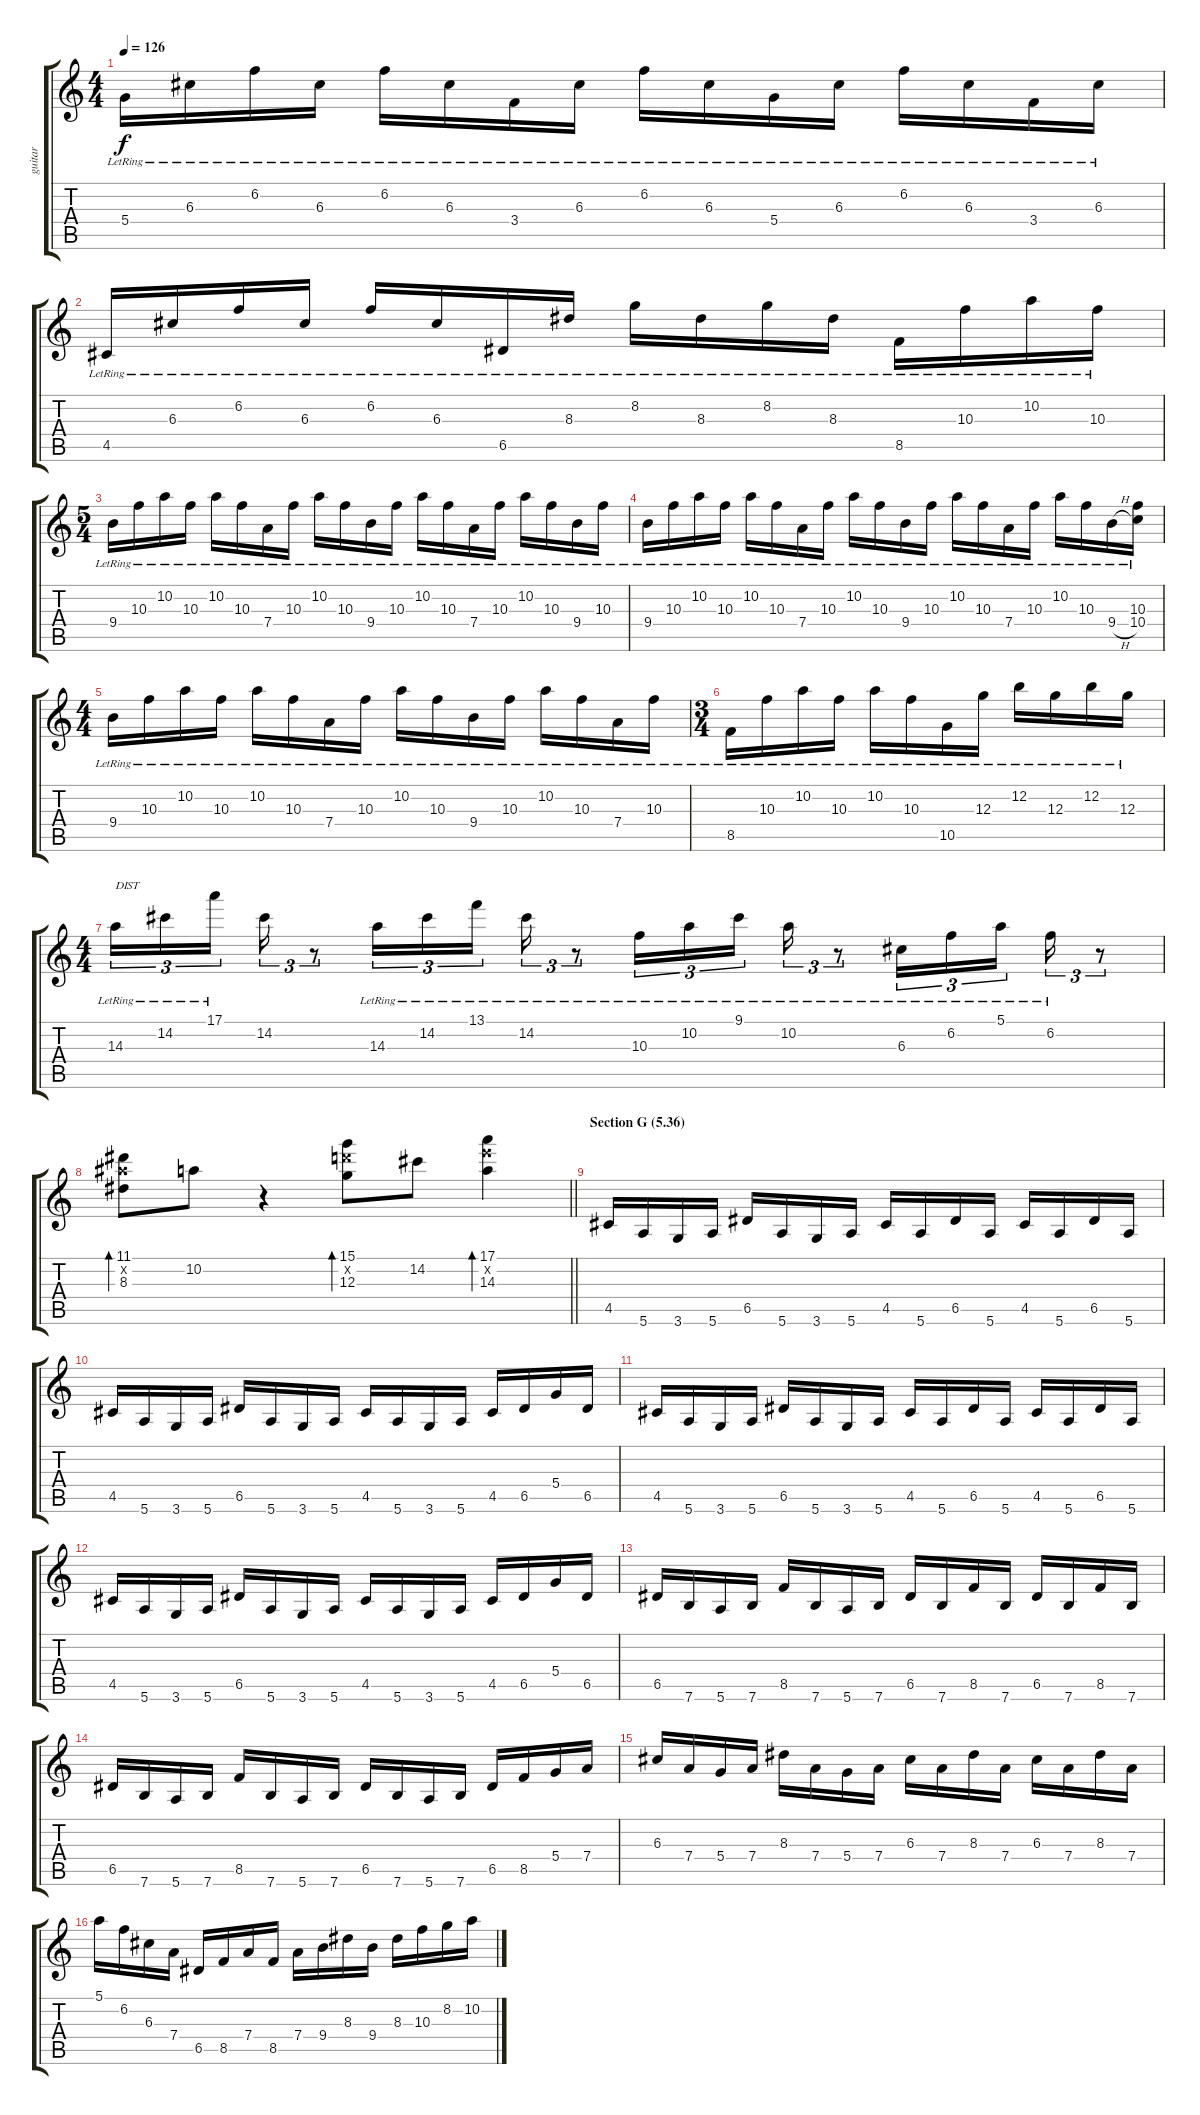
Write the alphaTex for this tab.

\track ("guitar" "guitar") {instrument electricguitarjazz}
\staff {score tabs}
\tuning (E4 B3 G3 D3 A2 E2) {hide}
\ts (4 4)
\tempo 126
\clef g2
\ks c
5.4{lr}.16{dy f} 6.3{lr}.16 6.2{lr}.16 6.3{lr}.16 6.2{lr}.16 6.3{lr}.16 3.4{lr}.16 6.3{lr}.16 6.2{lr}.16 6.3{lr}.16 5.4{lr}.16 6.3{lr}.16 6.2{lr}.16 6.3{lr}.16 3.4{lr}.16 6.3{lr}.16 |
4.5{lr}.16 6.3{lr}.16 6.2{lr}.16 6.3{lr}.16 6.2{lr}.16 6.3{lr}.16 6.5{lr}.16 8.3{lr}.16 8.2{lr}.16 8.3{lr}.16 8.2{lr}.16 8.3{lr}.16 8.5{lr}.16 10.3{lr}.16 10.2{lr}.16 10.3{lr}.16 |
\ts (5 4)
9.4{lr}.16 10.3{lr}.16 10.2{lr}.16 10.3{lr}.16 10.2{lr}.16 10.3{lr}.16 7.4{lr}.16 10.3{lr}.16 10.2{lr}.16 10.3{lr}.16 9.4{lr}.16 10.3{lr}.16 10.2{lr}.16 10.3{lr}.16 7.4{lr}.16 10.3{lr}.16 10.2{lr}.16 10.3{lr}.16 9.4{lr}.16 10.3{lr}.16 |
9.4{lr}.16 10.3{lr}.16 10.2{lr}.16 10.3{lr}.16 10.2{lr}.16 10.3{lr}.16 7.4{lr}.16 10.3{lr}.16 10.2{lr}.16 10.3{lr}.16 9.4{lr}.16 10.3{lr}.16 10.2{lr}.16 10.3{lr}.16 7.4{lr}.16 10.3{lr}.16 10.2{lr}.16 10.3{lr}.16 9.4{h lr}.16 (10.3{lr} 10.4{lr}).16 |
\ts (4 4)
9.4{lr}.16 10.3{lr}.16 10.2{lr}.16 10.3{lr}.16 10.2{lr}.16 10.3{lr}.16 7.4{lr}.16 10.3{lr}.16 10.2{lr}.16 10.3{lr}.16 9.4{lr}.16 10.3{lr}.16 10.2{lr}.16 10.3{lr}.16 7.4{lr}.16 10.3{lr}.16 |
\ts (3 4)
8.5{lr}.16 10.3{lr}.16 10.2{lr}.16 10.3{lr}.16 10.2{lr}.16 10.3{lr}.16 10.5{lr}.16 12.3{lr}.16 12.2{lr}.16 12.3{lr}.16 12.2{lr}.16 12.3{lr}.16 |
\ts (4 4)
14.3{lr}.16{tu (3 2) txt "DIST" instrument distortionguitar} 14.2{lr}.16{tu (3 2)} 17.1{lr}.16{tu (3 2) beam splitsecondary} 14.2.16{tu (3 2)} r.8{tu (3 2)} 14.3{lr}.16{tu (3 2)} 14.2{lr}.16{tu (3 2)} 13.1{lr}.16{tu (3 2) beam splitsecondary} 14.2{lr}.16{tu (3 2)} r.8{tu (3 2)} 10.3{lr}.16{tu (3 2)} 10.2{lr}.16{tu (3 2)} 9.1{lr}.16{tu (3 2) beam splitsecondary} 10.2{lr}.16{tu (3 2)} r.8{tu (3 2)} 6.3{lr}.16{tu (3 2)} 6.2{lr}.16{tu (3 2)} 5.1{lr}.16{tu (3 2) beam splitsecondary} 6.2{lr}.16{tu (3 2)} r.8{tu (3 2)} |
\barLineRight lightlight
(11.1 11.2{x} 8.3).8{bd 240} 10.2.8 r.4 (15.1 15.2{x} 12.3).8{bd 240} 14.2.8 (17.1 17.2{x} 14.3).4{bd 60} |
\section ("" "Section G (5.36)")
4.5.16 5.6.16 3.6.16 5.6.16 6.5.16 5.6.16 3.6.16 5.6.16 4.5.16 5.6.16 6.5.16 5.6.16 4.5.16 5.6.16 6.5.16 5.6.16 |
4.5.16 5.6.16 3.6.16 5.6.16 6.5.16 5.6.16 3.6.16 5.6.16 4.5.16 5.6.16 3.6.16 5.6.16 4.5.16 6.5.16 5.4.16 6.5.16 |
4.5.16 5.6.16 3.6.16 5.6.16 6.5.16 5.6.16 3.6.16 5.6.16 4.5.16 5.6.16 6.5.16 5.6.16 4.5.16 5.6.16 6.5.16 5.6.16 |
4.5.16 5.6.16 3.6.16 5.6.16 6.5.16 5.6.16 3.6.16 5.6.16 4.5.16 5.6.16 3.6.16 5.6.16 4.5.16 6.5.16 5.4.16 6.5.16 |
6.5.16 7.6.16 5.6.16 7.6.16 8.5.16 7.6.16 5.6.16 7.6.16 6.5.16 7.6.16 8.5.16 7.6.16 6.5.16 7.6.16 8.5.16 7.6.16 |
6.5.16 7.6.16 5.6.16 7.6.16 8.5.16 7.6.16 5.6.16 7.6.16 6.5.16 7.6.16 5.6.16 7.6.16 6.5.16 8.5.16 5.4.16 7.4.16 |
6.3.16 7.4.16 5.4.16 7.4.16 8.3.16 7.4.16 5.4.16 7.4.16 6.3.16 7.4.16 8.3.16 7.4.16 6.3.16 7.4.16 8.3.16 7.4.16 |
5.1.16 6.2.16 6.3.16 7.4.16 6.5.16 8.5.16 7.4.16 8.5.16 7.4.16 9.4.16 8.3.16 9.4.16 8.3.16 10.3.16 8.2.16 10.2.16
